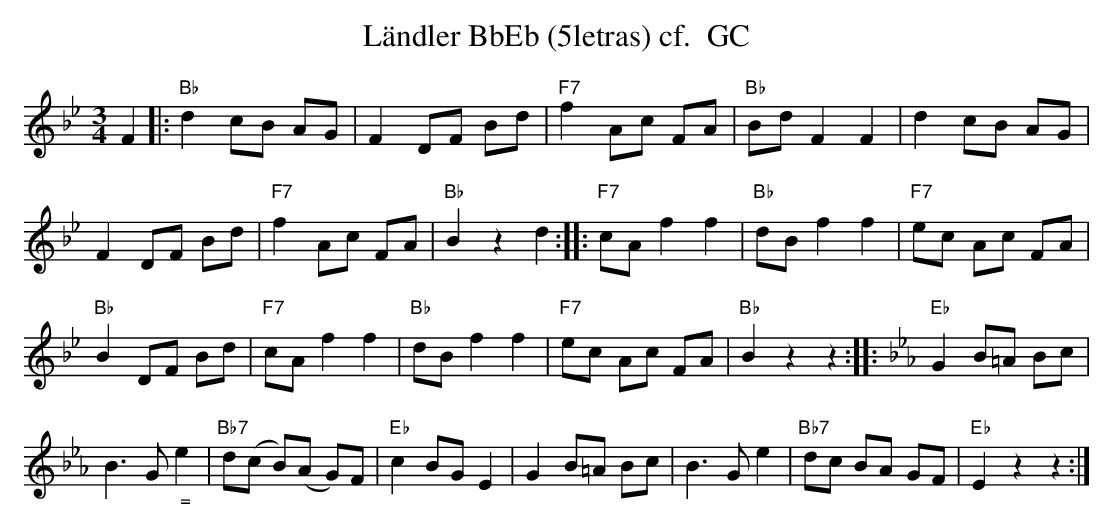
X:1
T:L\"andler BbEb (5letras) cf.  GC
M:3/4
L:1/8
K:Bbmaj%%MIDI gchordon
F2 |: "Bb"d2cB AG | F2 DF Bd | "F7"f2Ac FA | "Bb"BdF2F2 | d2cB AG |
F2DF Bd | "F7"f2Ac FA | "Bb"B2z2d2 :: "F7"cAf2f2 | "Bb"dBf2f2 | "F7"ec Ac FA |
"Bb"B2DF Bd | "F7"cAf2f2 | "Bb"dBf2f2 | "F7"ec Ac FA | "Bb"B2z2z2 :: [K:Ebmaj] "Eb"G2 B=A Bc |
B3G"_ ="e2 | "Bb7"d(c B)(A G)F | "Eb"c2BGE2 | G2 B=A Bc | B3Ge2 | "Bb7"dc BA GF | "Eb"E2z2z2 :|
